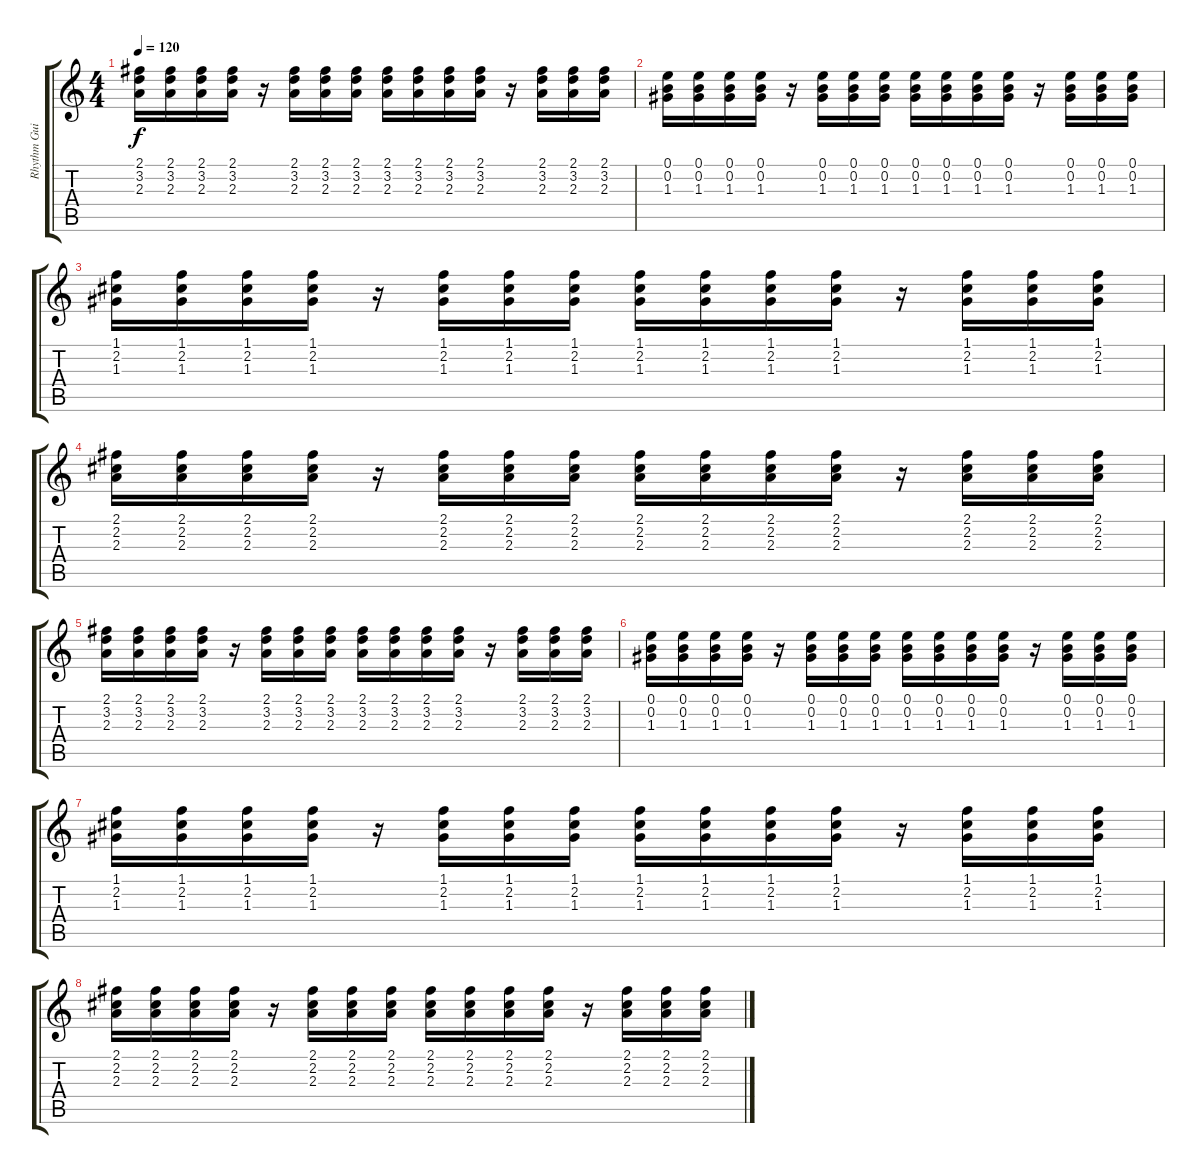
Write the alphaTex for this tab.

\track ("Rhythm Guitar" "Rhythm Gui") {instrument distortionguitar}
\staff {score tabs}
\tuning (E4 B3 G3 D3 A2 E2) {hide}
\ts (4 4)
\tempo 120
\clef g2
\ks c
(2.1 3.2 2.3).16{dy f} (2.1 3.2 2.3).16 (2.1 3.2 2.3).16 (2.1 3.2 2.3).16 r.16 (2.1 3.2 2.3).16 (2.1 3.2 2.3).16 (2.1 3.2 2.3).16 (2.1 3.2 2.3).16 (2.1 3.2 2.3).16 (2.1 3.2 2.3).16 (2.1 3.2 2.3).16 r.16 (2.1 3.2 2.3).16 (2.1 3.2 2.3).16 (2.1 3.2 2.3).16 |
(0.1 0.2 1.3).16 (0.1 0.2 1.3).16 (0.1 0.2 1.3).16 (0.1 0.2 1.3).16 r.16 (0.1 0.2 1.3).16 (0.1 0.2 1.3).16 (0.1 0.2 1.3).16 (0.1 0.2 1.3).16 (0.1 0.2 1.3).16 (0.1 0.2 1.3).16 (0.1 0.2 1.3).16 r.16 (0.1 0.2 1.3).16 (0.1 0.2 1.3).16 (0.1 0.2 1.3).16 |
(1.1 2.2 1.3).16 (1.1 2.2 1.3).16 (1.1 2.2 1.3).16 (1.1 2.2 1.3).16 r.16 (1.1 2.2 1.3).16 (1.1 2.2 1.3).16 (1.1 2.2 1.3).16 (1.1 2.2 1.3).16 (1.1 2.2 1.3).16 (1.1 2.2 1.3).16 (1.1 2.2 1.3).16 r.16 (1.1 2.2 1.3).16 (1.1 2.2 1.3).16 (1.1 2.2 1.3).16 |
(2.1 2.2 2.3).16 (2.1 2.2 2.3).16 (2.1 2.2 2.3).16 (2.1 2.2 2.3).16 r.16 (2.1 2.2 2.3).16 (2.1 2.2 2.3).16 (2.1 2.2 2.3).16 (2.1 2.2 2.3).16 (2.1 2.2 2.3).16 (2.1 2.2 2.3).16 (2.1 2.2 2.3).16 r.16 (2.1 2.2 2.3).16 (2.1 2.2 2.3).16 (2.1 2.2 2.3).16 |
(2.1 3.2 2.3).16 (2.1 3.2 2.3).16 (2.1 3.2 2.3).16 (2.1 3.2 2.3).16 r.16 (2.1 3.2 2.3).16 (2.1 3.2 2.3).16 (2.1 3.2 2.3).16 (2.1 3.2 2.3).16 (2.1 3.2 2.3).16 (2.1 3.2 2.3).16 (2.1 3.2 2.3).16 r.16 (2.1 3.2 2.3).16 (2.1 3.2 2.3).16 (2.1 3.2 2.3).16 |
(0.1 0.2 1.3).16 (0.1 0.2 1.3).16 (0.1 0.2 1.3).16 (0.1 0.2 1.3).16 r.16 (0.1 0.2 1.3).16 (0.1 0.2 1.3).16 (0.1 0.2 1.3).16 (0.1 0.2 1.3).16 (0.1 0.2 1.3).16 (0.1 0.2 1.3).16 (0.1 0.2 1.3).16 r.16 (0.1 0.2 1.3).16 (0.1 0.2 1.3).16 (0.1 0.2 1.3).16 |
(1.1 2.2 1.3).16 (1.1 2.2 1.3).16 (1.1 2.2 1.3).16 (1.1 2.2 1.3).16 r.16 (1.1 2.2 1.3).16 (1.1 2.2 1.3).16 (1.1 2.2 1.3).16 (1.1 2.2 1.3).16 (1.1 2.2 1.3).16 (1.1 2.2 1.3).16 (1.1 2.2 1.3).16 r.16 (1.1 2.2 1.3).16 (1.1 2.2 1.3).16 (1.1 2.2 1.3).16 |
(2.1 2.2 2.3).16 (2.1 2.2 2.3).16 (2.1 2.2 2.3).16 (2.1 2.2 2.3).16 r.16 (2.1 2.2 2.3).16 (2.1 2.2 2.3).16 (2.1 2.2 2.3).16 (2.1 2.2 2.3).16 (2.1 2.2 2.3).16 (2.1 2.2 2.3).16 (2.1 2.2 2.3).16 r.16 (2.1 2.2 2.3).16 (2.1 2.2 2.3).16 (2.1 2.2 2.3).16
